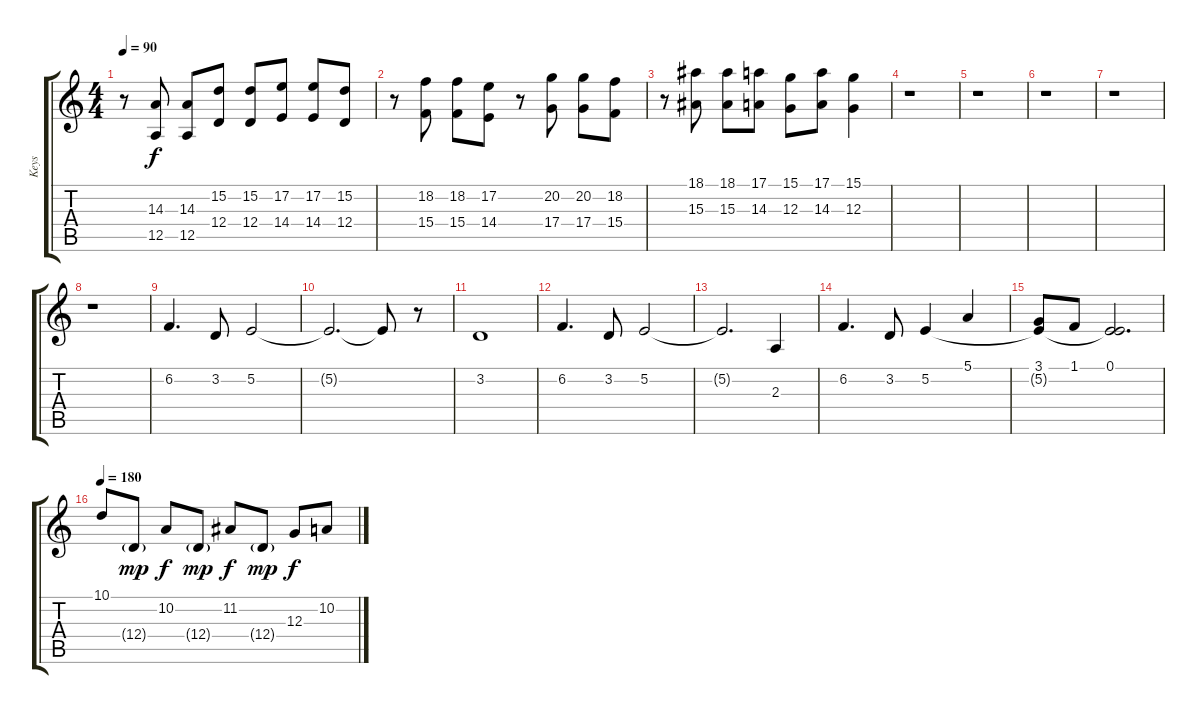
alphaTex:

\track ("Keys" "Keys") {instrument synthstrings2}
\staff {score tabs}
\tuning (E4 B3 G3 D3 A2 E2) {hide}
\ts (4 4)
\tempo 90
\clef g2
\ks c
r.8{dy f} (14.3 12.5).8 (14.3 12.5).8 (15.2 12.4).8 (15.2 12.4).8 (17.2 14.4).8 (17.2 14.4).8 (15.2 12.4).8 |
r.8 (18.2 15.4).8 (18.2 15.4).8 (17.2 14.4).8 r.8 (20.2 17.4).8 (20.2 17.4).8 (18.2 15.4).8 |
r.8 (18.1 15.3).8 (18.1 15.3).8 (17.1 14.3).8 (15.1 12.3).8 (17.1 14.3).8 (15.1 12.3).4 |
r.1 |
r.1 |
r.1 |
r.1 |
r.1 |
6.2.4{d} 3.2.8 5.2.2 |
5.2{t}.2{d} 5.2{t}.8 r.8 |
3.2.1 |
6.2.4{d} 3.2.8 5.2.2 |
5.2{t}.2{d} 2.3.4 |
6.2.4{d} 3.2.8 5.2.4 5.1.4 |
(3.1 5.2{t}).8 1.1.8 (0.1 5.2{t}).2{d} |
\tempo 180
10.1.8 12.4{g}.8{dy mp} 10.2.8{dy f} 12.4{g}.8{dy mp} 11.2.8{dy f} 12.4{g}.8{dy mp} 12.3.8{dy f} 10.2.8
